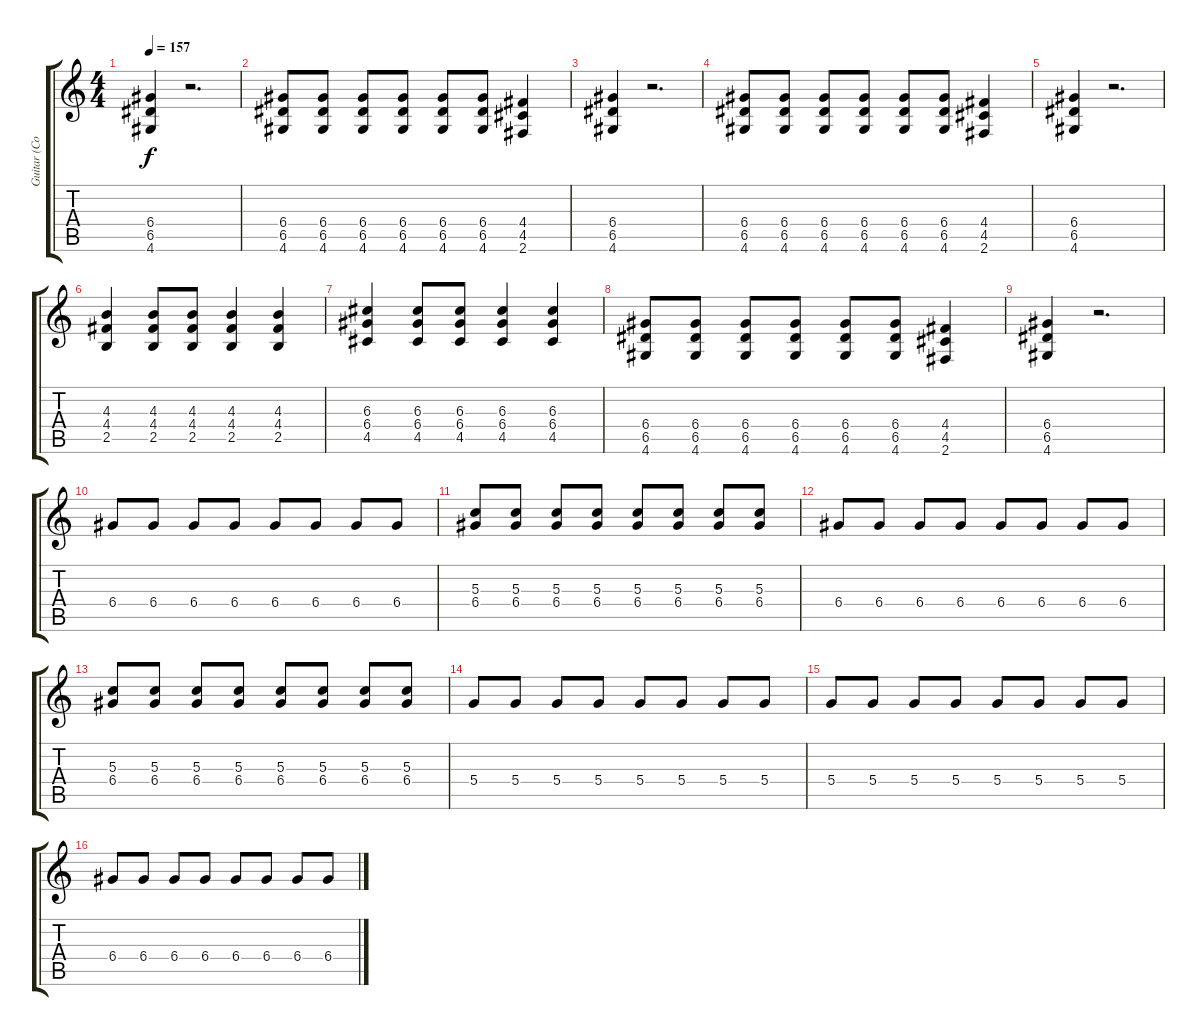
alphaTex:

\track ("Guitar (Corin)" "Guitar (Co") {instrument electricguitarclean}
\staff {score tabs}
\tuning (E4 B3 G3 D3 A2 E2) {hide}
\ts (4 4)
\tempo 157
\clef g2
\ks c
(6.4 6.5 4.6).4{dy f} r.2{d} |
(6.4 6.5 4.6).8 (6.4 6.5 4.6).8 (6.4 6.5 4.6).8 (6.4 6.5 4.6).8 (6.4 6.5 4.6).8 (6.4 6.5 4.6).8 (4.4 4.5 2.6).4 |
(6.4 6.5 4.6).4 r.2{d} |
(6.4 6.5 4.6).8 (6.4 6.5 4.6).8 (6.4 6.5 4.6).8 (6.4 6.5 4.6).8 (6.4 6.5 4.6).8 (6.4 6.5 4.6).8 (4.4 4.5 2.6).4 |
(6.4 6.5 4.6).4 r.2{d} |
(4.3 4.4 2.5).4 (4.3 4.4 2.5).8 (4.3 4.4 2.5).8 (4.3 4.4 2.5).4 (4.3 4.4 2.5).4 |
(6.3 6.4 4.5).4 (6.3 6.4 4.5).8 (6.3 6.4 4.5).8 (6.3 6.4 4.5).4 (6.3 6.4 4.5).4 |
(6.4 6.5 4.6).8 (6.4 6.5 4.6).8 (6.4 6.5 4.6).8 (6.4 6.5 4.6).8 (6.4 6.5 4.6).8 (6.4 6.5 4.6).8 (4.4 4.5 2.6).4 |
(6.4 6.5 4.6).4 r.2{d} |
6.4.8 6.4.8 6.4.8 6.4.8 6.4.8 6.4.8 6.4.8 6.4.8 |
(5.3 6.4).8 (5.3 6.4).8 (5.3 6.4).8 (5.3 6.4).8 (5.3 6.4).8 (5.3 6.4).8 (5.3 6.4).8 (5.3 6.4).8 |
6.4.8 6.4.8 6.4.8 6.4.8 6.4.8 6.4.8 6.4.8 6.4.8 |
(5.3 6.4).8 (5.3 6.4).8 (5.3 6.4).8 (5.3 6.4).8 (5.3 6.4).8 (5.3 6.4).8 (5.3 6.4).8 (5.3 6.4).8 |
5.4.8 5.4.8 5.4.8 5.4.8 5.4.8 5.4.8 5.4.8 5.4.8 |
5.4.8 5.4.8 5.4.8 5.4.8 5.4.8 5.4.8 5.4.8 5.4.8 |
6.4.8 6.4.8 6.4.8 6.4.8 6.4.8 6.4.8 6.4.8 6.4.8
